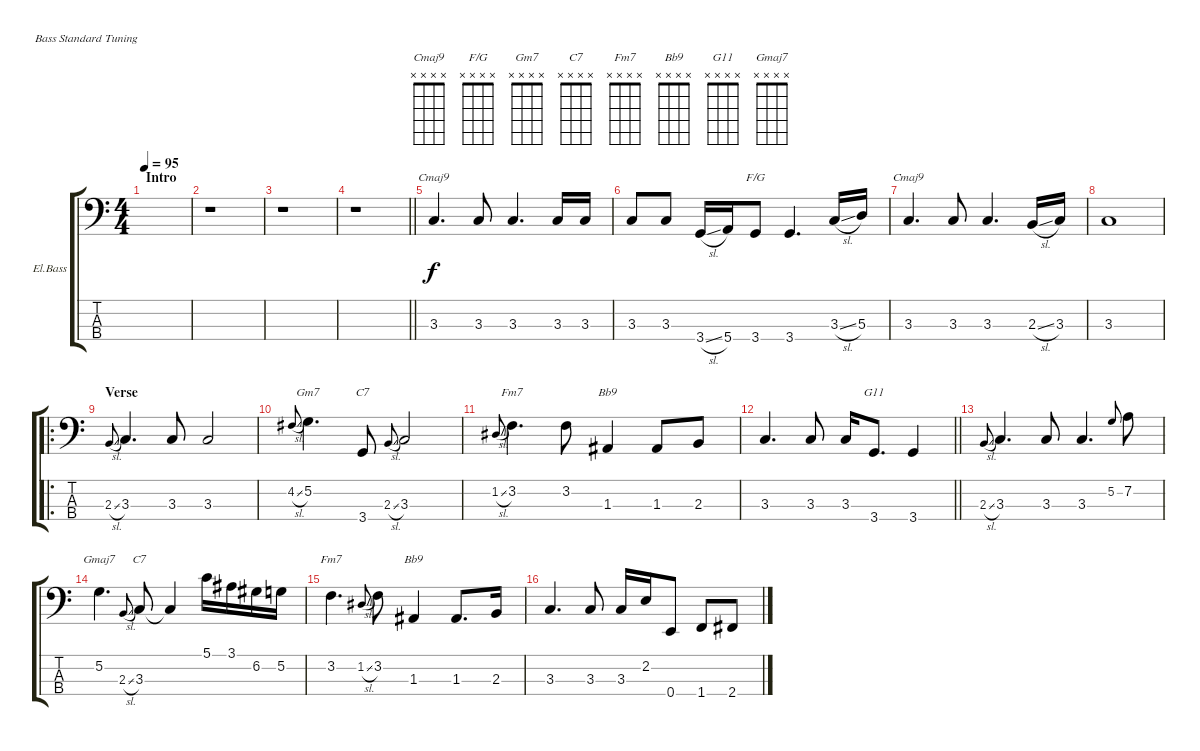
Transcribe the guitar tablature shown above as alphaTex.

\defaultSystemsLayout 4
\bracketExtendMode groupsimilarinstruments
\firstSystemTrackNameOrientation horizontal
\otherSystemsTrackNameOrientation horizontal
\track ("Electric Bass" "El.Bass") {instrument electricbassfinger}
\staff {score tabs}
\tuning (G2 D2 A1 E1)
\chord ("Cmaj9" x x x x)
\chord ("F/G" x x x x)
\chord ("Gm7" x x x x)
\chord ("C7" x x x x)
\chord ("Fm7" x x x x)
\chord ("Bb9" x x x x)
\chord ("G11" x x x x)
\chord ("Gmaj7" x x x x)
\ts (4 4)
\section ("" "Intro")
\ac
\scale
0.241261
\tempo 95
\accidentals auto
\clef f4
\ottava regular
\simile none
\scale
0.213229
\ks c
|
\scale
0.215323
\scale
0.398278 r.1 |
\scale
0.33466
\scale
0.38875 r.1 |
\scale
0.207609
\scale
0.333333
\barLineRight lightlight
r.1 |
3.3.4{d ch "Cmaj9"} 3.3.8 3.3.4{d} 3.3.16 3.3.16 |
3.3.8 3.3.8 3.4{sl}.16 5.4.16 3.4.8{ch "F/G"} 3.4.4{d} 3.3{sl}.16 5.3.16 |
3.3.4{d ch "Cmaj9"} 3.3.8 3.3.4{d} 2.3{sl}.16 3.3.16 |
3.3.1 |
\ro
\section ("" "Verse")
2.3{sl}.8{gr onbeat} 3.3.4{d} 3.3.8 3.3.2 |
4.2{sl}.8{gr onbeat} 5.2.4{d ch "Gm7"} 3.4.8{ch "C7"} 2.3{sl}.8{gr onbeat} 3.3.2 |
1.2{sl}.8{gr onbeat} 3.2.4{d ch "Fm7"} 3.2.8 1.3.4{ch "Bb9"} 1.3.8 2.3.8 |
\barLineRight lightlight
3.3.4{d} 3.3.8 3.3.16 3.4.8{d ch "G11"} 3.4.4 |
2.3{sl}.8{gr onbeat} 3.3.4{d} 3.3.8 3.3.4{d} 5.2.8{gr onbeat} 7.2.8 |
5.2.4{d ch "Gmaj7"} 2.3{sl}.8{gr onbeat} 3.3.8{ch "C7"} 3.3{t}.4 5.1.16 3.1.16 6.2.16 5.2.16 |
3.2.4{d ch "Fm7"} 1.2{sl}.8{gr onbeat} 3.2.8 1.3.4{ch "Bb9"} 1.3.8{d} 2.3.16 |
3.3.4{d} 3.3.8 3.3.16 2.2.16 0.4.8 1.4.8 2.4.8
